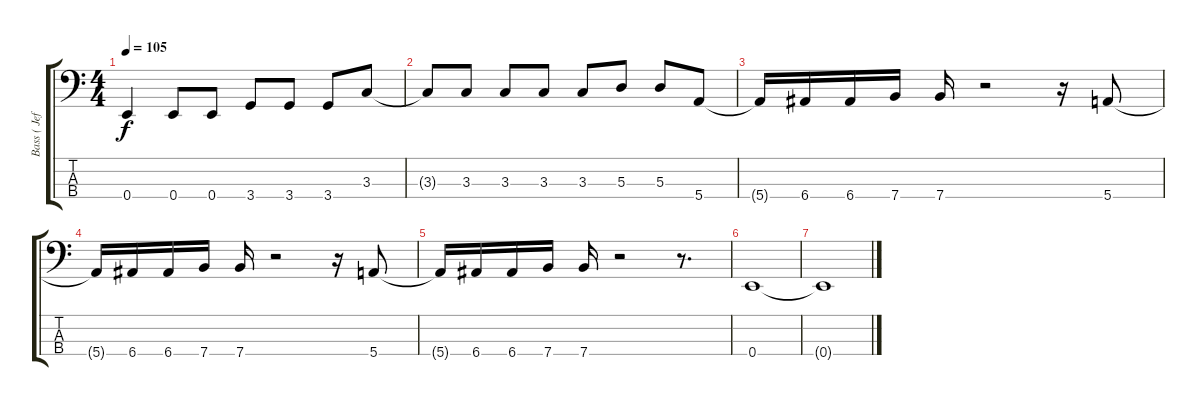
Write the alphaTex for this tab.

\track ("Bass ( Jeff Ambercombie)" "Bass ( Jef") {instrument electricbassfinger}
\staff {score tabs}
\tuning (G2 D2 A1 E1) {hide}
\ts (4 4)
\tempo 105
\clef f4
\ks c
0.4.4{dy f} 0.4.8 0.4.8 3.4.8 3.4.8 3.4.8 3.3.8 |
3.3{t}.8 3.3.8 3.3.8 3.3.8 3.3.8 5.3.8 5.3.8 5.4.8 |
5.4{t}.16 6.4.16 6.4.16 7.4.16 7.4.16 r.2 r.16 5.4.8 |
5.4{t}.16 6.4.16 6.4.16 7.4.16 7.4.16 r.2 r.16 5.4.8 |
5.4{t}.16 6.4.16 6.4.16 7.4.16 7.4.16 r.2 r.8{d} |
0.4.1 |
0.4{t}.1
